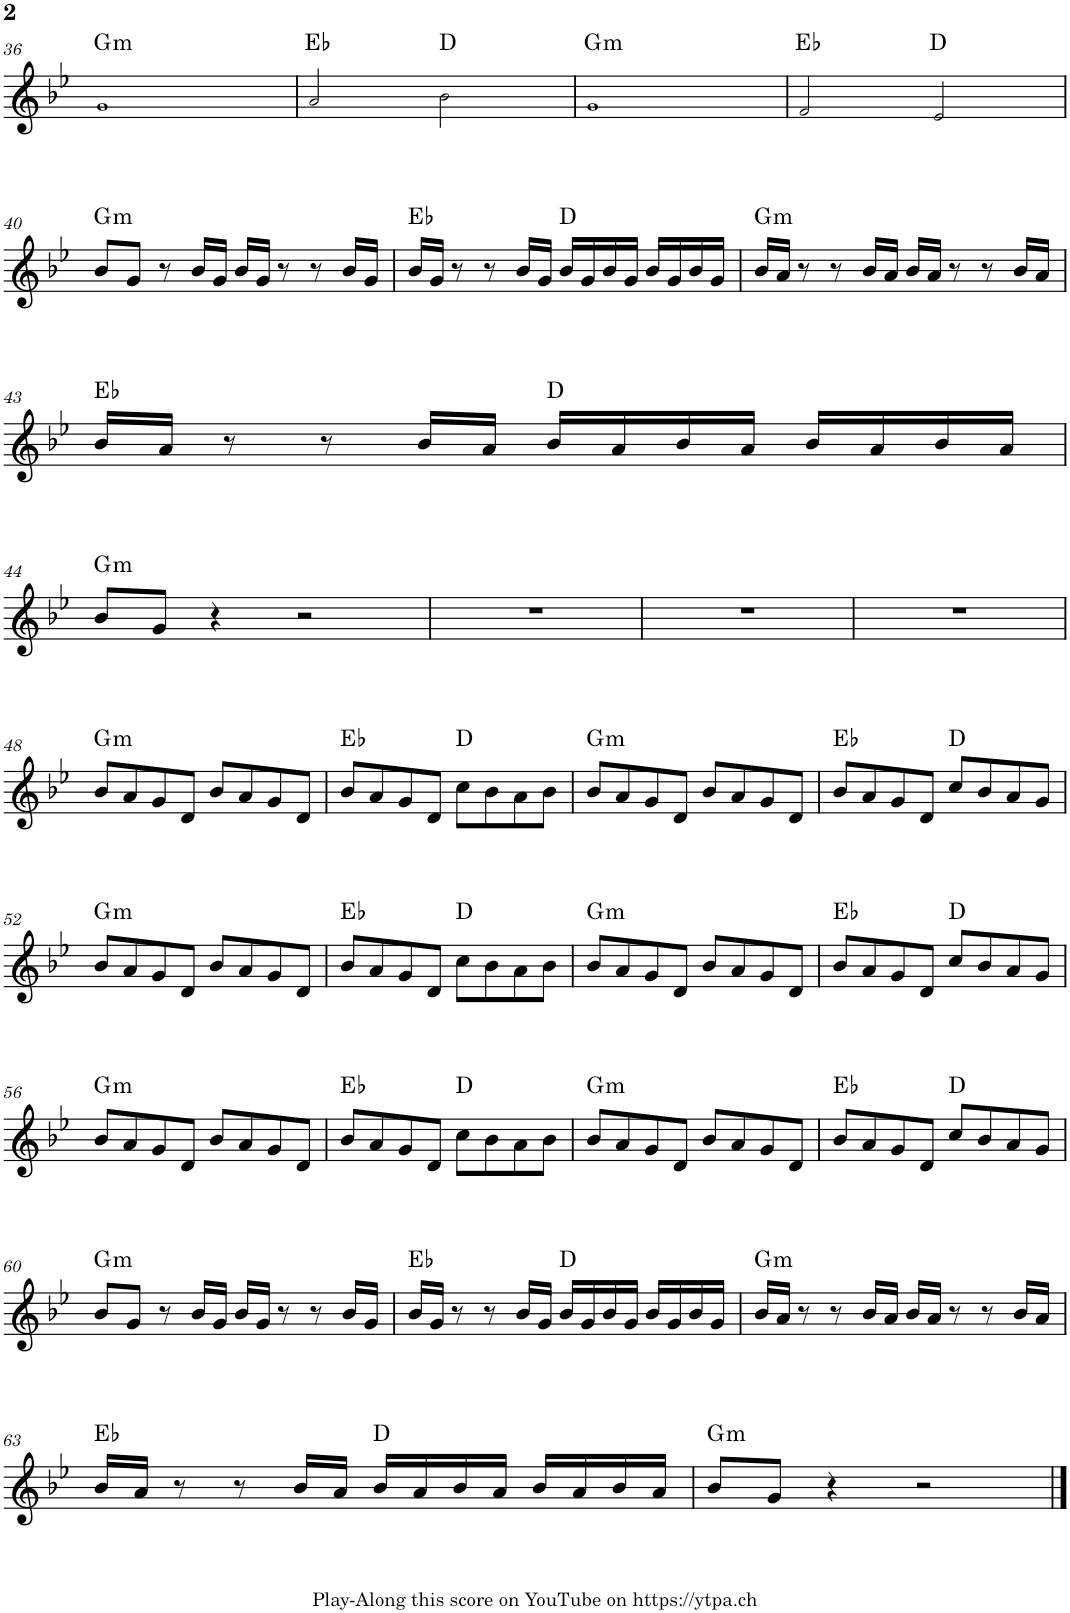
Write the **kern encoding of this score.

**kern	**harte
*part1	*part1
*staff1	*
*I"Piano	*
*I'Pno.	*
!!LO:PB:g=z
*clefG2	*
*k[b-e-]	*
*M4/4	*
=36	=36
!	!LO:H:kt=m
1g!	G:min
=37	=37
2a!/	Eb:maj
2b-!\	D:maj
=38	=38
!	!LO:H:kt=m
1g!	G:min
=39	=39
2f!/	Eb:maj
2e-!/	D:maj
!!LO:LB:g=z
=40	=40
!	!LO:H:kt=m
8b-/L	G:min
8g/J	.
8r	.
16b-/LL	.
16g/JJ	.
16b-/LL	.
16g/JJ	.
8r	.
8r	.
16b-/LL	.
16g/JJ	.
=41	=41
16b-/LL	Eb:maj
16g/JJ	.
8r	.
8r	.
16b-/LL	.
16g/JJ	.
16b-/LL	D:maj
16g/	.
16b-/	.
16g/JJ	.
16b-/LL	.
16g/	.
16b-/	.
16g/JJ	.
=42	=42
!	!LO:H:kt=m
16b-/LL	G:min
16a/JJ	.
8r	.
8r	.
16b-/LL	.
16a/JJ	.
16b-/LL	.
16a/JJ	.
8r	.
8r	.
16b-/LL	.
16a/JJ	.
!!LO:LB:g=z
=43	=43
16b-/LL	Eb:maj
16a/JJ	.
8r	.
8r	.
16b-/LL	.
16a/JJ	.
16b-/LL	D:maj
16a/	.
16b-/	.
16a/JJ	.
16b-/LL	.
16a/	.
16b-/	.
16a/JJ	.
!!LO:LB:g=z
=44	=44
!	!LO:H:kt=m
8b-/L	G:min
8g/J	.
4r	.
2r	.
=45	=45
1r	.
=46	=46
1r	.
=47	=47
1r	.
!!LO:LB:g=z
=48	=48
!	!LO:H:kt=m
8b-/L	G:min
8a/	.
8g/	.
8d/J	.
8b-/L	.
8a/	.
8g/	.
8d/J	.
=49	=49
8b-/L	Eb:maj
8a/	.
8g/	.
8d/J	.
8cc\L	D:maj
8b-\	.
8a\	.
8b-\J	.
=50	=50
!	!LO:H:kt=m
8b-/L	G:min
8a/	.
8g/	.
8d/J	.
8b-/L	.
8a/	.
8g/	.
8d/J	.
=51	=51
8b-/L	Eb:maj
8a/	.
8g/	.
8d/J	.
8cc/L	D:maj
8b-/	.
8a/	.
8g/J	.
!!LO:LB:g=z
=52	=52
!	!LO:H:kt=m
8b-/L	G:min
8a/	.
8g/	.
8d/J	.
8b-/L	.
8a/	.
8g/	.
8d/J	.
=53	=53
8b-/L	Eb:maj
8a/	.
8g/	.
8d/J	.
8cc\L	D:maj
8b-\	.
8a\	.
8b-\J	.
=54	=54
!	!LO:H:kt=m
8b-/L	G:min
8a/	.
8g/	.
8d/J	.
8b-/L	.
8a/	.
8g/	.
8d/J	.
=55	=55
8b-/L	Eb:maj
8a/	.
8g/	.
8d/J	.
8cc/L	D:maj
8b-/	.
8a/	.
8g/J	.
!!LO:LB:g=z
=56	=56
!	!LO:H:kt=m
8b-/L	G:min
8a/	.
8g/	.
8d/J	.
8b-/L	.
8a/	.
8g/	.
8d/J	.
=57	=57
8b-/L	Eb:maj
8a/	.
8g/	.
8d/J	.
8cc\L	D:maj
8b-\	.
8a\	.
8b-\J	.
=58	=58
!	!LO:H:kt=m
8b-/L	G:min
8a/	.
8g/	.
8d/J	.
8b-/L	.
8a/	.
8g/	.
8d/J	.
=59	=59
8b-/L	Eb:maj
8a/	.
8g/	.
8d/J	.
8cc/L	D:maj
8b-/	.
8a/	.
8g/J	.
!!LO:LB:g=z
=60	=60
!	!LO:H:kt=m
8b-/L	G:min
8g/J	.
8r	.
16b-/LL	.
16g/JJ	.
16b-/LL	.
16g/JJ	.
8r	.
8r	.
16b-/LL	.
16g/JJ	.
=61	=61
16b-/LL	Eb:maj
16g/JJ	.
8r	.
8r	.
16b-/LL	.
16g/JJ	.
16b-/LL	D:maj
16g/	.
16b-/	.
16g/JJ	.
16b-/LL	.
16g/	.
16b-/	.
16g/JJ	.
=62	=62
!	!LO:H:kt=m
16b-/LL	G:min
16a/JJ	.
8r	.
8r	.
16b-/LL	.
16a/JJ	.
16b-/LL	.
16a/JJ	.
8r	.
8r	.
16b-/LL	.
16a/JJ	.
!!LO:LB:g=z
=63	=63
16b-/LL	Eb:maj
16a/JJ	.
8r	.
8r	.
16b-/LL	.
16a/JJ	.
16b-/LL	D:maj
16a/	.
16b-/	.
16a/JJ	.
16b-/LL	.
16a/	.
16b-/	.
16a/JJ	.
=64	=64
!	!LO:H:kt=m
8b-/L	G:min
8g/J	.
4r	.
2r	.
==	==
*-	*-
